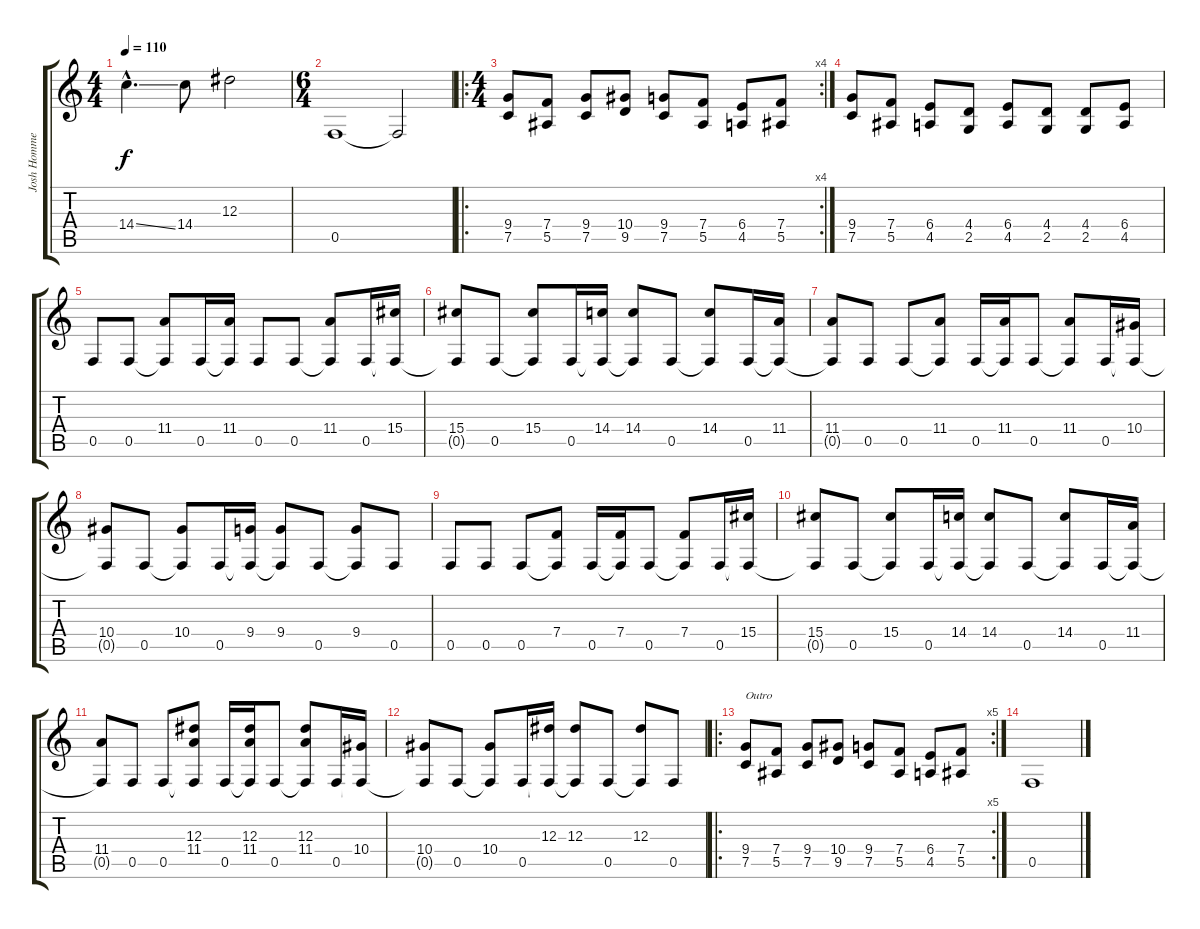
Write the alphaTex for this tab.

\track ("Josh Homme" "Josh Homme") {instrument overdrivenguitar}
\staff {score tabs}
\tuning (C4 G3 Eb3 Bb2 F2 C2) {hide}
\ts (4 4)
\tempo 110
\clef g2
\ks c
14.4{ss hac}.4{d dy f} 14.4.8 12.3.2 |
\ts (6 4)
0.5.1 0.5{t}.2 |
\ro
\rc 4
\ts (4 4)
(9.4 7.5).8 (7.4 5.5).8 (9.4 7.5).8 (10.4 9.5).8 (9.4 7.5).8 (7.4 5.5).8 (6.4 4.5).8 (7.4 5.5).8 |
(9.4 7.5).8 (7.4 5.5).8 (6.4 4.5).8 (4.4 2.5).8 (6.4 4.5).8 (4.4 2.5).8 (4.4 2.5).8 (6.4 4.5).8 |
0.5.8 0.5.8 (11.4 0.5{t}).8 0.5.16 (11.4 0.5{t}).16 0.5.8 0.5.8 (11.4 0.5{t}).8 0.5.16 (15.4 0.5{t}).16 |
(15.4 0.5{t}).8 0.5.8 (15.4 0.5{t}).8 0.5.16 (14.4 0.5{t}).16 (14.4 0.5{t}).8 0.5.8 (14.4 0.5{t}).8 0.5.16 (11.4 0.5{t}).16 |
(11.4 0.5{t}).8 0.5.8 0.5.8 (11.4 0.5{t}).8 0.5.16 (11.4 0.5{t}).16 0.5.8 (11.4 0.5{t}).8 0.5.16 (10.4 0.5{t}).16 |
(10.4 0.5{t}).8 0.5.8 (10.4 0.5{t}).8 0.5.16 (9.4 0.5{t}).16 (9.4 0.5{t}).8 0.5.8 (9.4 0.5{t}).8 0.5.8 |
0.5.8 0.5.8 0.5.8 (7.4 0.5{t}).8 0.5.16 (7.4 0.5{t}).16 0.5.8 (7.4 0.5{t}).8 0.5.16 (15.4 0.5{t}).16 |
(15.4 0.5{t}).8 0.5.8 (15.4 0.5{t}).8 0.5.16 (14.4 0.5{t}).16 (14.4 0.5{t}).8 0.5.8 (14.4 0.5{t}).8 0.5.16 (11.4 0.5{t}).16 |
(11.4 0.5{t}).8 0.5.8 0.5.8 (12.3 11.4 0.5{t}).8 0.5.16 (12.3 11.4 0.5{t}).16 0.5.8 (12.3 11.4 0.5{t}).8 0.5.16 (10.4 0.5{t}).16 |
(10.4 0.5{t}).8 0.5.8 (10.4 0.5{t}).8 0.5.16 (12.3 0.5{t}).16 (12.3 0.5{t}).8 0.5.8 (12.3 0.5{t}).8 0.5.8 |
\ro
\rc 5
(9.4 7.5).8{txt "Outro"} (7.4 5.5).8 (9.4 7.5).8 (10.4 9.5).8 (9.4 7.5).8 (7.4 5.5).8 (6.4 4.5).8 (7.4 5.5).8 |
0.5.1
